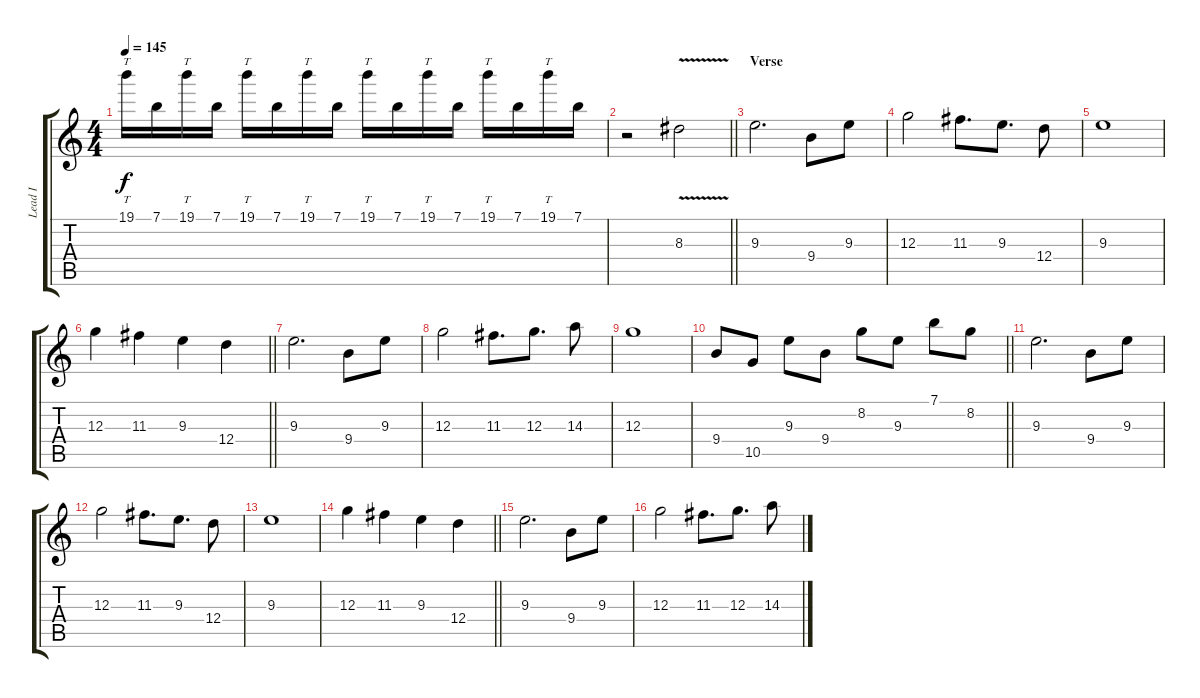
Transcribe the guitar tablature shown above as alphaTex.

\track ("Lead I" "Lead I") {instrument distortionguitar}
\staff {score tabs}
\tuning (E4 B3 G3 D3 A2 E2) {hide}
\ts (4 4)
\tempo 145
\clef g2
\ks c
19.1.16{tt dy f} 7.1.16 19.1.16{tt} 7.1.16 19.1.16{tt} 7.1.16 19.1.16{tt} 7.1.16 19.1.16{tt} 7.1.16 19.1.16{tt} 7.1.16 19.1.16{tt} 7.1.16 19.1.16{tt} 7.1.16 |
\barLineRight lightlight
r.2{volume 14} 8.3{v}.2 |
\section ("" "Verse")
9.3.2{d} 9.4.8 9.3.8 |
12.3.2 11.3.8{d} 9.3.8{d} 12.4.8 |
9.3.1 |
\barLineRight lightlight
12.3.4 11.3.4 9.3.4 12.4.4 |
\section ("" "")
9.3.2{d} 9.4.8 9.3.8 |
12.3.2 11.3.8{d} 12.3.8{d} 14.3.8 |
12.3.1 |
\barLineRight lightlight
9.4.8 10.5.8 9.3.8 9.4.8 8.2.8 9.3.8 7.1.8 8.2.8 |
\section ("" "")
9.3.2{d} 9.4.8 9.3.8 |
12.3.2 11.3.8{d} 9.3.8{d} 12.4.8 |
9.3.1 |
\barLineRight lightlight
12.3.4 11.3.4 9.3.4 12.4.4 |
\section ("" "")
9.3.2{d} 9.4.8 9.3.8 |
12.3.2 11.3.8{d} 12.3.8{d} 14.3.8
